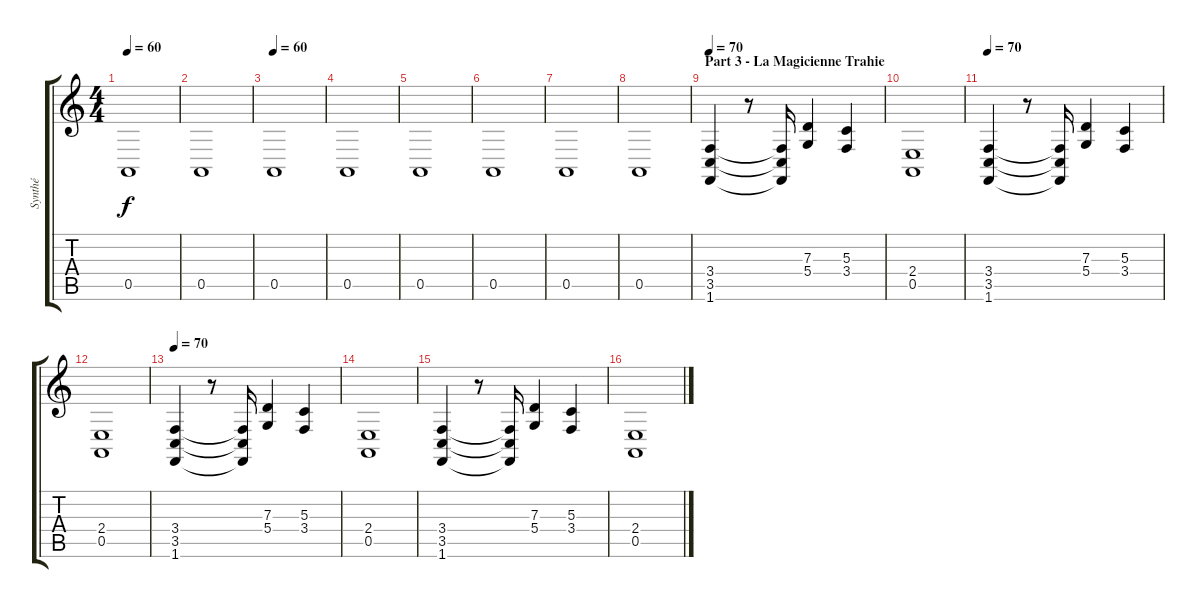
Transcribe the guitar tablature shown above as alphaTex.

\track ("Synthé" "Synthé") {instrument stringensemble1}
\staff {score tabs}
\tuning (E4 B3 G3 D3 A2 E2) {hide}
\ts (4 4)
\tempo 60
\clef g2
\ks c
0.5.1{dy f} |
0.5.1 |
\tempo 60
0.5.1 |
0.5.1 |
0.5.1 |
0.5.1 |
0.5.1 |
0.5.1 |
\section ("" "Part 3 - La Magicienne Trahie")
\tempo 70
(3.4 3.5 1.6).4 r.8 (3.4{t} 3.5{t} 1.6{t}).16 (7.3 5.4).4 (5.3 3.4).4 |
(2.4 0.5).1 |
\tempo 70
(3.4 3.5 1.6).4 r.8 (3.4{t} 3.5{t} 1.6{t}).16 (7.3 5.4).4 (5.3 3.4).4 |
(2.4 0.5).1 |
\tempo 70
(3.4 3.5 1.6).4 r.8 (3.4{t} 3.5{t} 1.6{t}).16 (7.3 5.4).4 (5.3 3.4).4 |
(2.4 0.5).1 |
(3.4 3.5 1.6).4 r.8 (3.4{t} 3.5{t} 1.6{t}).16 (7.3 5.4).4 (5.3 3.4).4 |
(2.4 0.5).1
